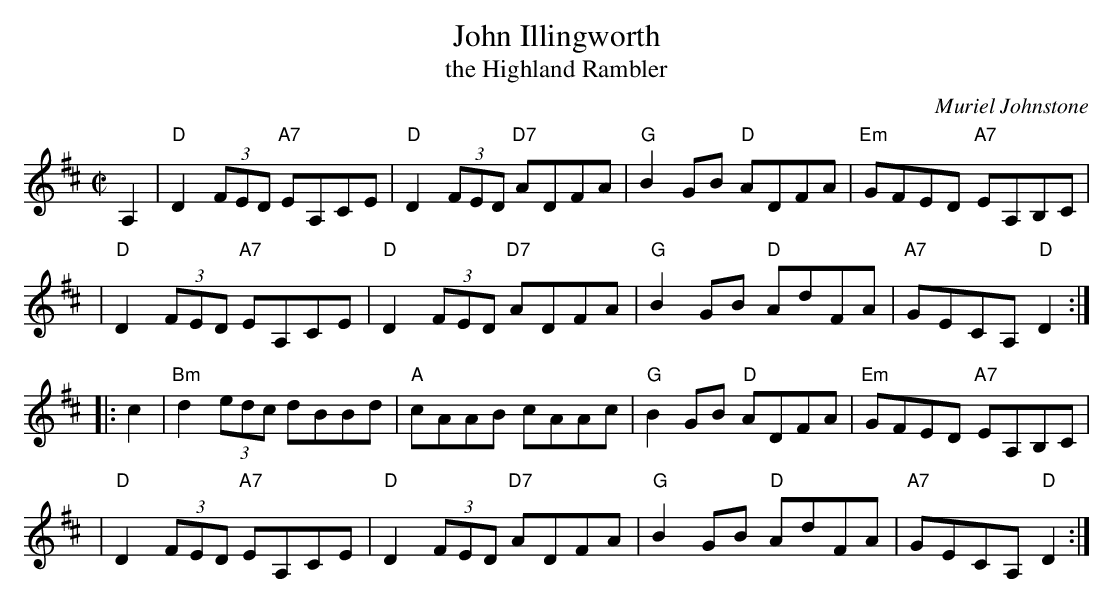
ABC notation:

X:1
T: John Illingworth
T: the Highland Rambler
C: Muriel Johnstone
M: C|
L: 1/8
K: D
A,2 \
| "D"D2(3FED  "A7"EA,CE | "D"D2(3FED "D7"ADFA | "G"B2GB "D"ADFA | "Em"GFED "A7"EA,B,C |
| "D"D2(3FED  "A7"EA,CE | "D"D2(3FED "D7"ADFA | "G"B2GB "D"AdFA | "A7"GECA, "D"D2 :|
|: c2 \
| "Bm"d2(3edc dBBd | "A"cAAB cAAc | "G"B2GB "D"ADFA | "Em"GFED "A7"EA,B,C |
| "D"D2(3FED  "A7"EA,CE | "D"D2(3FED "D7"ADFA | "G"B2GB "D"AdFA | "A7"GECA, "D"D2 :|
